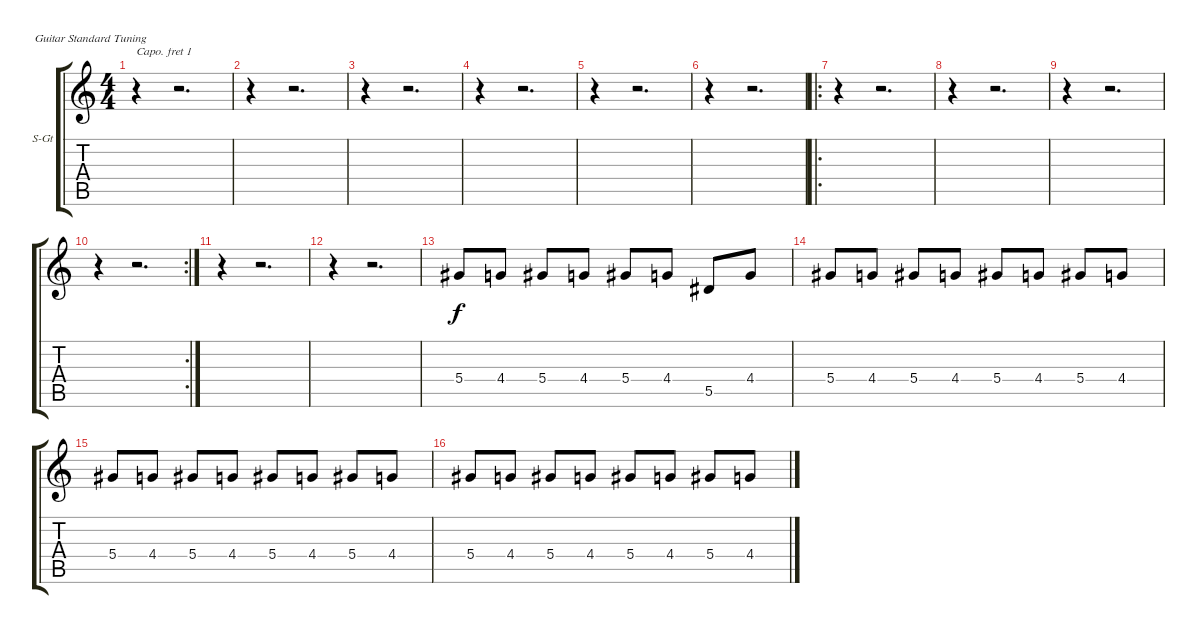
\bracketExtendMode groupsimilarinstruments
\firstSystemTrackNameOrientation horizontal
\otherSystemsTrackNameOrientation horizontal
\track ("twelve strings" "S-Gt") {instrument acousticguitarsteel}
\staff {score tabs}
\capo 1
\tuning (E4 B3 G3 D3 A2 E2)
\ts (4 4)
\tempo (80 hide)
\clef g2
\ks c
r.4{dy f} r.2{d} |
r.4 r.2{d} |
r.4 r.2{d} |
r.4 r.2{d} |
r.4 r.2{d} |
r.4 r.2{d} |
\ro
r.4 r.2{d} |
r.4 r.2{d} |
r.4 r.2{d} |
\rc 2
r.4 r.2{d} |
r.4 r.2{d} |
r.4 r.2{d} |
5.4.8 4.4.8 5.4.8 4.4.8 5.4.8 4.4.8 5.5.8 4.4.8 |
5.4.8 4.4.8 5.4.8 4.4.8 5.4.8 4.4.8 5.4.8 4.4.8 |
5.4.8 4.4.8 5.4.8 4.4.8 5.4.8 4.4.8 5.4.8 4.4.8 |
5.4.8 4.4.8 5.4.8 4.4.8 5.4.8 4.4.8 5.4.8 4.4.8
